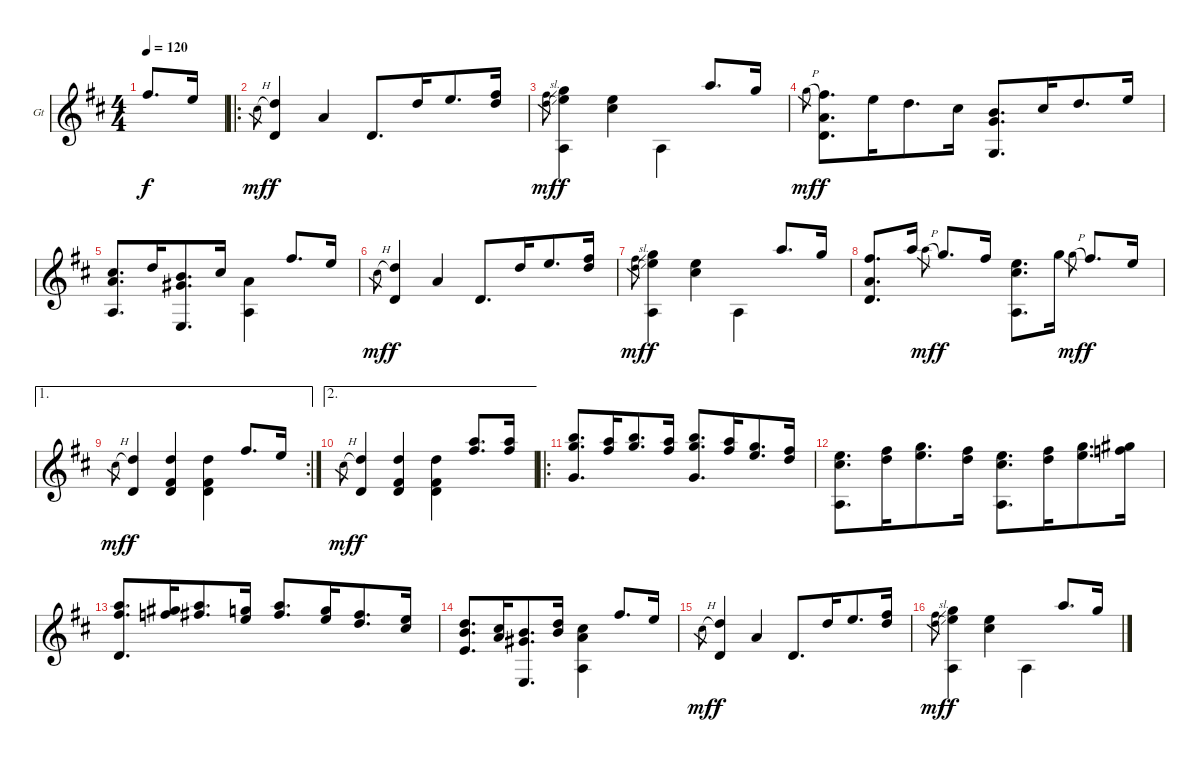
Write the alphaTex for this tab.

\defaultSystemsLayout 4
\bracketExtendMode groupsimilarinstruments
\firstSystemTrackNameOrientation horizontal
\otherSystemsTrackNameOrientation horizontal
\track ("Guitar" "Gt") {instrument acousticguitarnylon}
\staff {score}
\tuning (E4 B3 G3 D3 A2 E2)
\ts (4 4)
\ac
\tempo 120
\clef g2
\scale
0.410423
\ks d
2.1.8{d dy f instrument acousticguitarnylon beam invert} 0.1.16 |
\ro
\scale
0.589577 2.2{h}.8{gr dy mf beam invert} (3.2 0.4).4{dy f} 2.3.4 0.4.8{d} 3.2.16{beam merge} 0.1.8{d} (2.1 3.2).16 |
\scale
0.456897 (2.1{sl} 3.2{sl}).8{gr dy mf beam invert} (3.1 5.2 0.5).4{dy f beam invert} (0.1 2.2).4 0.5.4 5.1.8{d beam invert} 3.1.16 |
\scale
0.543103 3.1{h}.8{gr dy mf beam invert} (2.1 2.3 0.4).8{d dy f beam invert} 5.2.16{beam invert beam merge} 3.2.8{d beam invert} 2.2.16{beam invert} (0.2 0.3 3.6).8{d} 2.2.16{beam merge} 3.2.8{d} 5.2.16 |
\scale
0.561039 (2.2 2.3 0.5).8{d} 3.2.16{beam merge} (0.2 1.3 0.6).8{d} 2.2.16 (2.3 0.5).4 2.1.8{d beam invert} 0.1.16 |
\scale
0.438961 2.2{h}.8{gr dy mf beam invert} (3.2 0.4).4{dy f} 2.3.4 0.4.8{d} 3.2.16{beam merge} 0.1.8{d} (2.1 3.2).16 |
\scale
0.440443 (2.1{sl} 3.2{sl}).8{gr dy mf beam invert} (3.1 5.2 0.5).4{dy f beam invert} (0.1 2.2).4 0.5.4 5.1.8{d beam invert} 3.1.16 |
\scale
0.559557 (2.1 2.3 0.4).8{d beam invert} 5.1.16 5.1{h}.8{gr dy mf beam invert beam merge} 3.1.8{d dy f beam invert} 2.1.16 (0.1 2.2 0.5).8{d beam invert} 3.1.16 3.1{h}.8{gr dy mf beam invert beam merge} 2.1.8{d dy f beam invert} 0.1.16 |
\ae 1
\rc 2
\scale
0.509259 2.2{h}.8{gr dy mf beam invert} (3.2 0.4).4{dy f} (3.2 4.4 5.5).4 (3.2 4.4 5.5).4 2.1.8{d beam invert} 0.1.16 |
\ae 2
\scale
0.490741 2.2{h}.8{gr dy mf beam invert} (3.2 0.4).4{dy f} (3.2 4.4 5.5).4 (3.2 4.4 5.5).4 (5.1 7.2).8{d beam invert} (5.1 7.2).16 |
\ro
\scale
0.473552 (7.1 8.2 0.3).8{d beam invert} (5.1 7.2).16{beam merge} (7.1 8.2).8{d} (5.1 7.2).16 (7.1 8.2 0.3).8{d beam invert beam merge} (5.1 7.2).16{beam merge} (3.1 5.2).8{d beam merge} (2.1 3.2).16 |
\scale
0.526448 (0.1 2.2 0.5).8{d beam invert} (2.1 3.2).16{beam merge} (3.1 5.2).8{d} (2.1 3.2).16 (0.1 2.2 0.5).8{d beam invert} (2.1 3.2).16{beam merge} (3.1 5.2).8{d} (4.1 6.2).16 |
\scale
0.606557 (5.1 7.2 0.4).8{d beam invert} (4.1 6.2).16{beam merge} (5.1 7.2).8{d} (3.1 5.2).16 (5.1 7.2).8{d beam invert} (3.1 5.2).16{beam merge} (2.1 3.2).8{d} (0.1 2.2).16 |
\scale
0.393443 (3.2 4.3 2.4).8{d} (2.2 2.3).16{beam merge} (0.2 1.3 0.6).8{d} (3.2 4.3).16 (2.2 2.3 0.5).4 2.1.8{d beam invert} 0.1.16 |
\scale
0.515244 2.2{h}.8{gr dy mf beam invert} (3.2 0.4).4{dy f} 2.3.4 0.4.8{d} 3.2.16{beam merge} 0.1.8{d} (2.1 3.2).16 |
\scale
0.484756 (2.1{sl} 3.2{sl}).8{gr dy mf beam invert} (3.1 5.2 0.5).4{dy f beam invert} (0.1 2.2).4 0.5.4 5.1.8{d beam invert} 3.1.16
